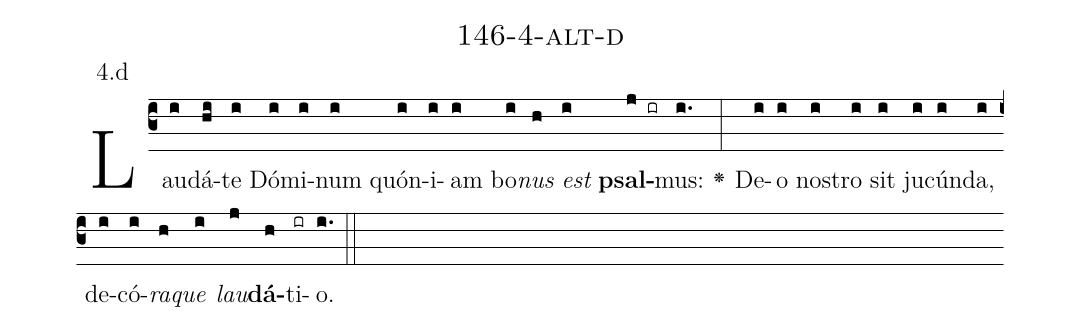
name: 146-4-alt-d;
annotation: 4.d;
%%
(c3)Lau(i)dá(hi)te(i) Dó(i)mi(i)num(i) quón(i)i(i)am(i) bo(i)<i>nus</i>(h) <i>est</i>(i) <b>psal</b>(j ir)mus:(i.) <v>\greheightstar</v>(:) De(i)o(i) nos(i)tro(i) sit(i) ju(i)cún(i)da,(i) de(i)có(i)<i>ra</i>(h)<i>que</i>(i) <i>lau</i>(j)<b>dá</b>(h)ti(ir)o.(i.) (::)


%E(i) u(h) o(i) u(j) a(h) e.(i.) (::)
